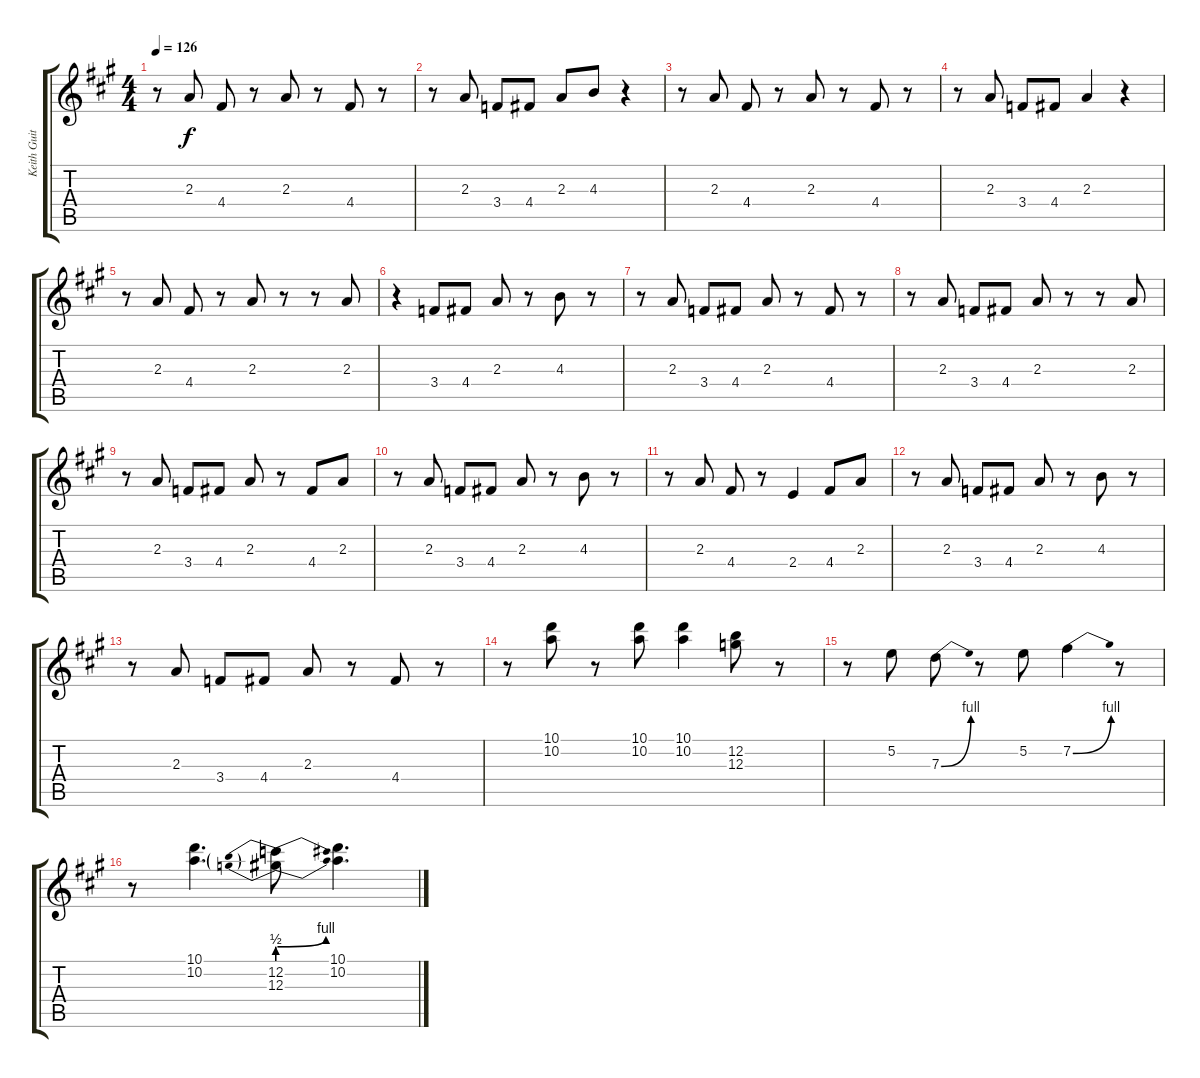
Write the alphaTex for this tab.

\track ("Keith Guitar" "Keith Guit") {instrument overdrivenguitar}
\staff {score tabs}
\tuning (E4 B3 G3 D3 A2 E2) {hide}
\ts (4 4)
\tempo 126
\clef g2
\ks a
r.8{dy f} 2.3.8 4.4.8 r.8 2.3.8 r.8 4.4.8 r.8 |
r.8 2.3.8 3.4.8 4.4.8 2.3.8 4.3.8 r.4 |
r.8 2.3.8 4.4.8 r.8 2.3.8 r.8 4.4.8 r.8 |
r.8 2.3.8 3.4.8 4.4.8 2.3.4 r.4 |
r.8 2.3.8 4.4.8 r.8 2.3.8 r.8 r.8 2.3.8 |
r.4 3.4.8 4.4.8 2.3.8 r.8 4.3.8 r.8 |
r.8 2.3.8 3.4.8 4.4.8 2.3.8 r.8 4.4.8 r.8 |
r.8 2.3.8 3.4.8 4.4.8 2.3.8 r.8 r.8 2.3.8 |
r.8 2.3.8 3.4.8 4.4.8 2.3.8 r.8 4.4.8 2.3.8 |
r.8 2.3.8 3.4.8 4.4.8 2.3.8 r.8 4.3.8 r.8 |
r.8 2.3.8 4.4.8 r.8 2.4.4 4.4.8 2.3.8 |
r.8 2.3.8 3.4.8 4.4.8 2.3.8 r.8 4.3.8 r.8 |
r.8 2.3.8 3.4.8 4.4.8 2.3.8 r.8 4.4.8 r.8 |
r.8 (10.1 10.2).8 r.8 (10.1 10.2).8 (10.1 10.2).4 (12.2 12.3).8 r.8 |
r.8 5.2.8 7.3{be (bend 0 0 60 4)}.8 r.8 5.2.8 7.2{be (bend 0 0 60 4)}.4 r.8 |
r.8 (10.1 10.2).4{d} (12.2{be (prebendbend 0 2 60 4)} 12.3{be (prebendbend 0 2 60 4)}).8 (10.1 10.2).4{d}
